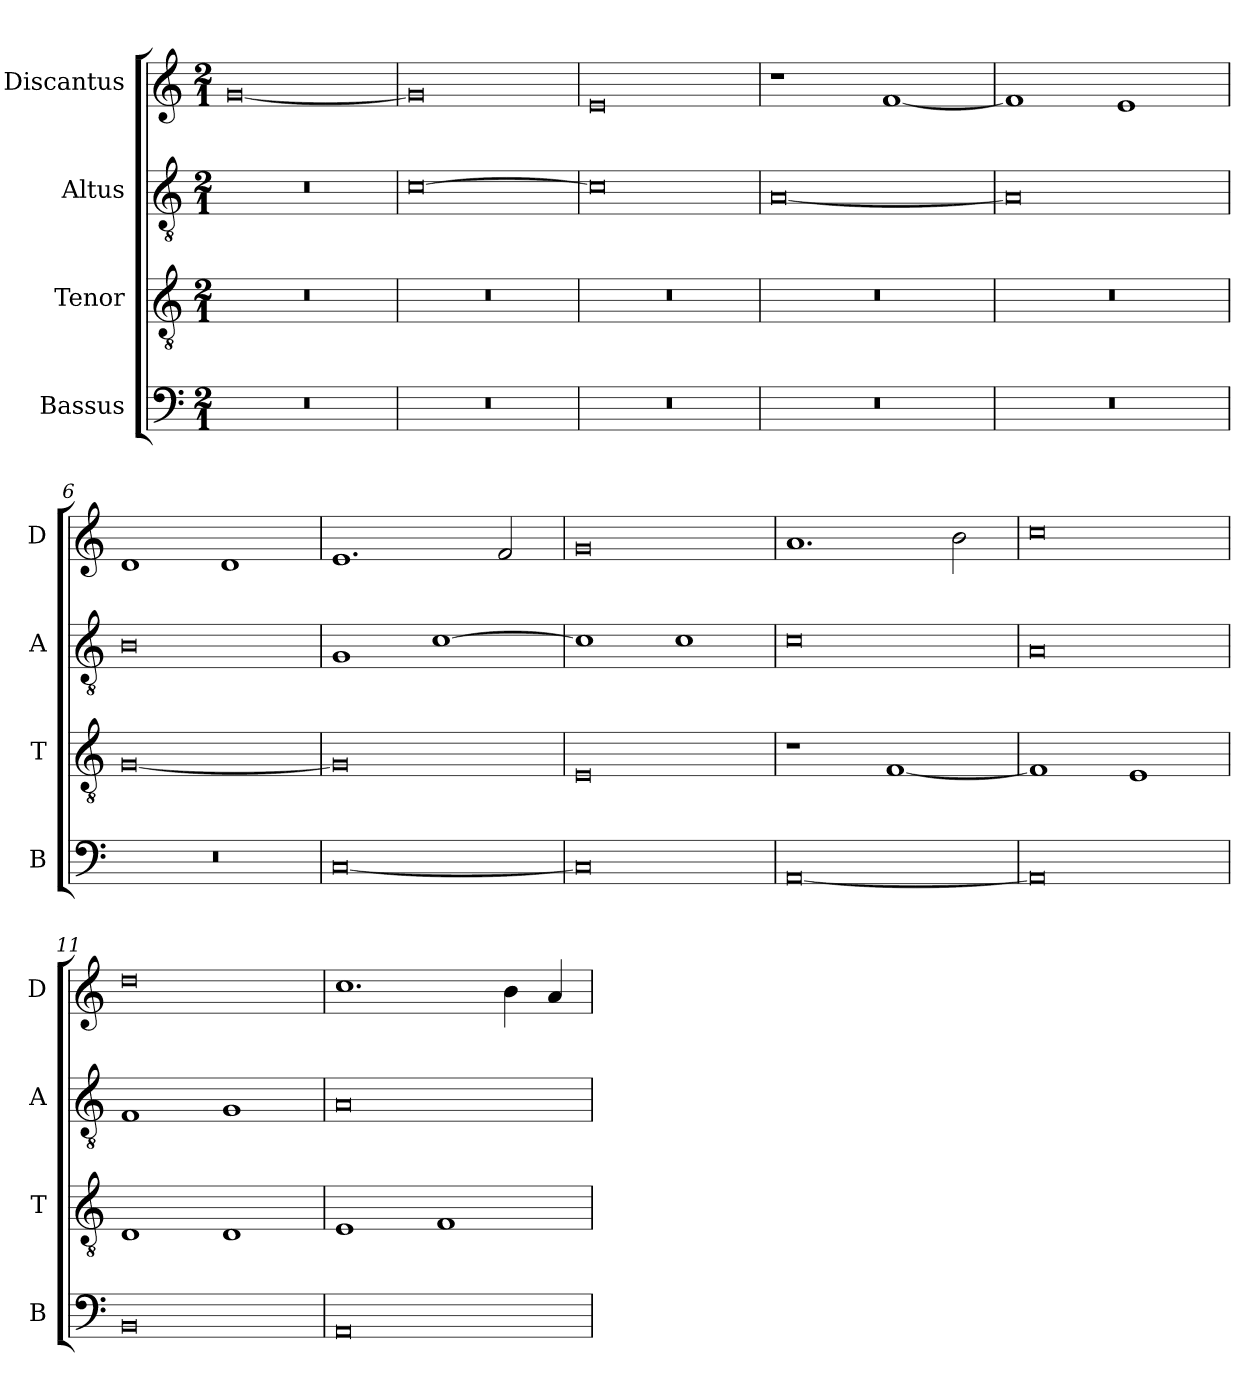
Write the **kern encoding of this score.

**kern	**kern	**kern	**kern
*part4	*part3	*part2	*part1
*staff4	*staff3	*staff2	*staff1
*I"Bassus	*I"Tenor	*I"Altus	*I"Discantus
*I'B	*I'T	*I'A	*I'D
*clefF4	*clefGv2	*clefGv2	*clefG2
*k[]	*k[]	*k[]	*k[]
*M2/1	*M2/1	*M2/1	*M2/1
=1	=1	=1	=1
0r	0r	0r	[0g
=2	=2	=2	=2
0r	0r	[0c	0g]
=3	=3	=3	=3
0r	0r	0c]	0e
=4	=4	=4	=4
0r	0r	[0A	1r
.	.	.	[1f
=5	=5	=5	=5
0r	0r	0A]	1f]
.	.	.	1e
=6	=6	=6	=6
0r	[0G	0B	1d
.	.	.	1d
=7	=7	=7	=7
[0C	0G]	1G	1.e
.	.	[1c	.
.	.	.	2f/
=8	=8	=8	=8
0C]	0E	1c]	0g
.	.	1c	.
=9	=9	=9	=9
[0AA	1r	0c	1.a
.	[1F	.	.
.	.	.	2b\
=10	=10	=10	=10
0AA]	1F]	0A	0cc
.	1E	.	.
=11	=11	=11	=11
0BB	1D	1F	0dd
.	1D	1G	.
=12	=12	=12	=12
0AA	1E	0A	1.cc
.	1F	.	.
.	.	.	4b\
.	.	.	4a/
=	=	=	=
*-	*-	*-	*-
